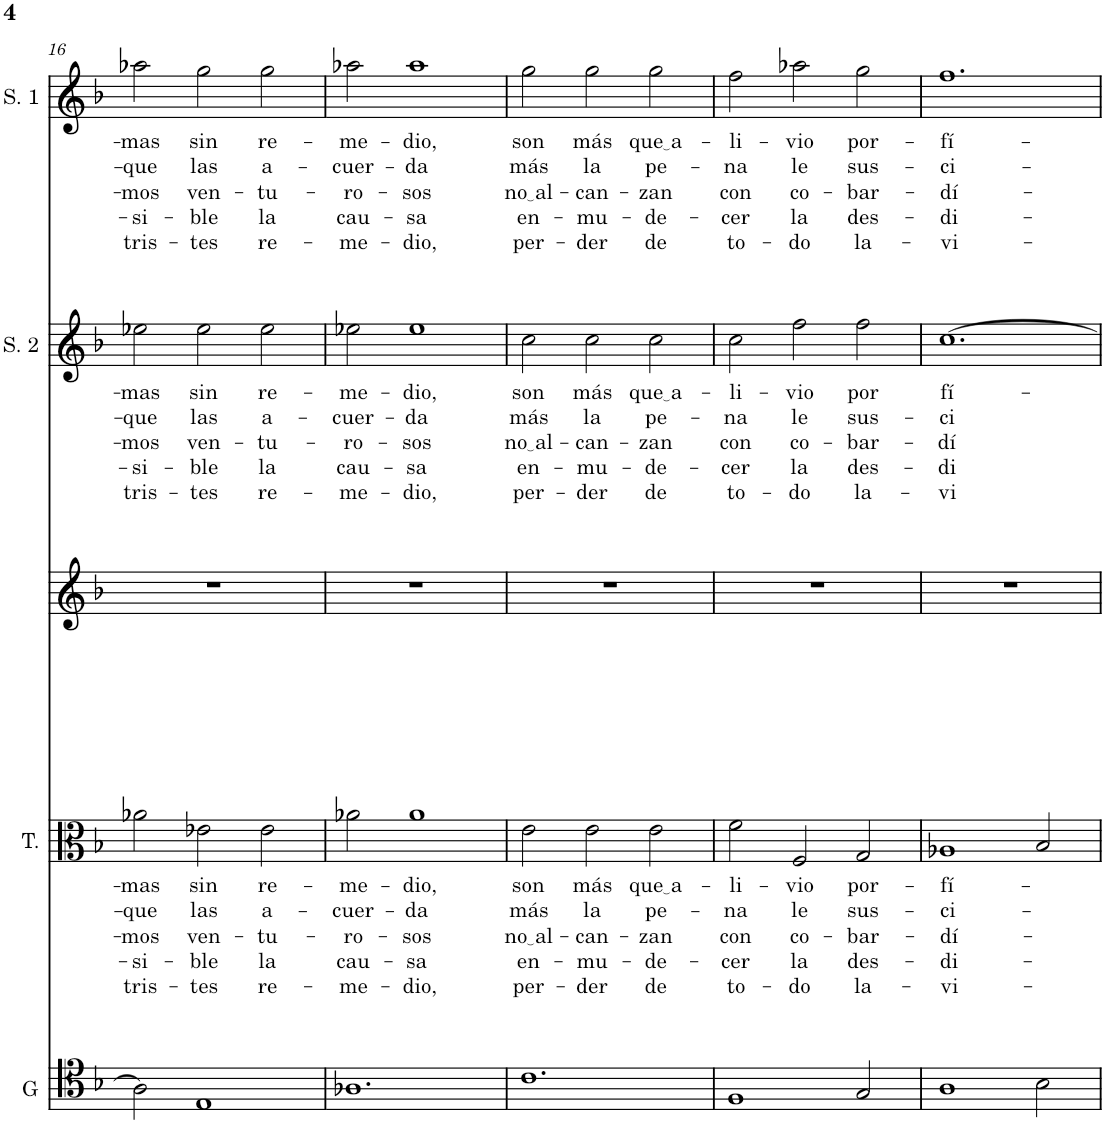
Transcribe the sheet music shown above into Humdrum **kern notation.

**kern	**kern	**text	**text	**text	**text	**text	**kern	**kern	**text	**text	**text	**text	**text	**kern	**text	**text	**text	**text	**text
*part5	*part4	*part4	*part4	*part4	*part4	*part4	*part3	*part2	*part2	*part2	*part2	*part2	*part2	*part1	*part1	*part1	*part1	*part1	*part1
*staff5	*staff4	*staff4	*staff4	*staff4	*staff4	*staff4	*staff3	*staff2	*staff2	*staff2	*staff2	*staff2	*staff2	*staff1	*staff1	*staff1	*staff1	*staff1	*staff1
*I"Guión	*I"Tenor	*	*	*	*	*	*I"A. Bu.	*I"Soprano 2	*	*	*	*	*	*I"Soprano 1	*	*	*	*	*
*I'G	*I'T.	*	*	*	*	*	*	*I'S. 2	*	*	*	*	*	*I'S. 1	*	*	*	*	*
!!LO:PB:g=z
*clefC4	*clefC3	*	*	*	*	*	*clefG2	*clefG2	*	*	*	*	*	*clefG2	*	*	*	*	*
*k[b-]	*k[b-]	*	*	*	*	*	*k[b-]	*k[b-]	*	*	*	*	*	*k[b-]	*	*	*	*	*
*M3/2	*M3/2	*	*	*	*	*	*M3/2	*M3/2	*	*	*	*	*	*M3/2	*	*	*	*	*
=16	=16	=16	=16	=16	=16	=16	=16	=16	=16	=16	=16	=16	=16	=16	=16	=16	=16	=16	=16
!	!	!LO:LY:b	!LO:LY:b	!LO:LY:b	!LO:LY:b	!LO:LY:b	!	!	!LO:LY:b	!LO:LY:b	!LO:LY:b	!LO:LY:b	!LO:LY:b	!	!LO:LY:b	!LO:LY:b	!LO:LY:b	!LO:LY:b	!LO:LY:b
2A-\]	2a-X\	-mas	-que	-mos	-si-	tris-	1.r	2ee-X\	-mas	-que	-mos	-si-	tris-	2aa-X\	-mas	-que	-mos	-si-	tris-
!	!	!LO:LY:b	!LO:LY:b	!LO:LY:b	!LO:LY:b	!LO:LY:b	!	!	!LO:LY:b	!LO:LY:b	!LO:LY:b	!LO:LY:b	!LO:LY:b	!	!LO:LY:b	!LO:LY:b	!LO:LY:b	!LO:LY:b	!LO:LY:b
1E	2e-X\	sin	las	ven-	-ble	-tes	.	2ee-\	sin	las	ven-	-ble	-tes	2gg\	sin	las	ven-	-ble	-tes
!	!	!LO:LY:b	!LO:LY:b	!LO:LY:b	!LO:LY:b	!LO:LY:b	!	!	!LO:LY:b	!LO:LY:b	!LO:LY:b	!LO:LY:b	!LO:LY:b	!	!LO:LY:b	!LO:LY:b	!LO:LY:b	!LO:LY:b	!LO:LY:b
.	2e-\	re-	a-	-tu-	la	re-	.	2ee-\	re-	a-	-tu-	la	re-	2gg\	re-	a-	-tu-	la	re-
=17	=17	=17	=17	=17	=17	=17	=17	=17	=17	=17	=17	=17	=17	=17	=17	=17	=17	=17	=17
!	!	!LO:LY:b	!LO:LY:b	!LO:LY:b	!LO:LY:b	!LO:LY:b	!	!	!LO:LY:b	!LO:LY:b	!LO:LY:b	!LO:LY:b	!LO:LY:b	!	!LO:LY:b	!LO:LY:b	!LO:LY:b	!LO:LY:b	!LO:LY:b
1.A-X	2a-X\	-me-	-cuer-	-ro-	cau-	-me-	1.r	2ee-X\	-me-	-cuer-	-ro-	cau-	-me-	2aa-X\	-me-	-cuer-	-ro-	cau-	-me-
!	!	!LO:LY:b	!LO:LY:b	!LO:LY:b	!LO:LY:b	!LO:LY:b	!	!	!LO:LY:b	!LO:LY:b	!LO:LY:b	!LO:LY:b	!LO:LY:b	!	!LO:LY:b	!LO:LY:b	!LO:LY:b	!LO:LY:b	!LO:LY:b
.	1a-	-dio,	-da	-sos	-sa	-dio,	.	1ee-	-dio,	-da	-sos	-sa	-dio,	1aa-	-dio,	-da	-sos	-sa	-dio,
=18	=18	=18	=18	=18	=18	=18	=18	=18	=18	=18	=18	=18	=18	=18	=18	=18	=18	=18	=18
!	!	!LO:LY:b	!LO:LY:b	!LO:LY:b	!LO:LY:b	!LO:LY:b	!	!	!LO:LY:b	!LO:LY:b	!LO:LY:b	!LO:LY:b	!LO:LY:b	!	!LO:LY:b	!LO:LY:b	!LO:LY:b	!LO:LY:b	!LO:LY:b
1.c	2e\	son	más	no al	en-	per-	1.r	2cc\	son	más	no al	en-	per-	2gg\	son	más	no al	en-	per-
!	!	!LO:LY:b	!LO:LY:b	!LO:LY:b	!LO:LY:b	!LO:LY:b	!	!	!LO:LY:b	!LO:LY:b	!LO:LY:b	!LO:LY:b	!LO:LY:b	!	!LO:LY:b	!LO:LY:b	!LO:LY:b	!LO:LY:b	!LO:LY:b
.	2e\	más	la	-can-	-mu-	-der	.	2cc\	más	la	-can-	-mu-	-der	2gg\	más	la	-can-	-mu-	-der
!	!	!LO:LY:b	!LO:LY:b	!LO:LY:b	!LO:LY:b	!LO:LY:b	!	!	!LO:LY:b	!LO:LY:b	!LO:LY:b	!LO:LY:b	!LO:LY:b	!	!LO:LY:b	!LO:LY:b	!LO:LY:b	!LO:LY:b	!LO:LY:b
.	2e\	que a	pe-	-zan	-de-	de	.	2cc\	que a	pe-	-zan	-de-	de	2gg\	que a	pe-	-zan	-de-	de
=19	=19	=19	=19	=19	=19	=19	=19	=19	=19	=19	=19	=19	=19	=19	=19	=19	=19	=19	=19
!	!	!LO:LY:b	!LO:LY:b	!LO:LY:b	!LO:LY:b	!LO:LY:b	!	!	!LO:LY:b	!LO:LY:b	!LO:LY:b	!LO:LY:b	!LO:LY:b	!	!LO:LY:b	!LO:LY:b	!LO:LY:b	!LO:LY:b	!LO:LY:b
1F	2f\	-li-	-na	con	-cer	to-	1.r	2cc\	-li-	-na	con	-cer	to-	2ff\	-li-	-na	con	-cer	to-
!	!	!LO:LY:b	!LO:LY:b	!LO:LY:b	!LO:LY:b	!LO:LY:b	!	!	!LO:LY:b	!LO:LY:b	!LO:LY:b	!LO:LY:b	!LO:LY:b	!	!LO:LY:b	!LO:LY:b	!LO:LY:b	!LO:LY:b	!LO:LY:b
.	2F/	-vio	le	co-	la	-do	.	2ff\	-vio	le	co-	la	-do	2aa-X\	-vio	le	co-	la	-do
!	!	!LO:LY:b	!LO:LY:b	!LO:LY:b	!LO:LY:b	!LO:LY:b	!	!	!LO:LY:b	!LO:LY:b	!LO:LY:b	!LO:LY:b	!LO:LY:b	!	!LO:LY:b	!LO:LY:b	!LO:LY:b	!LO:LY:b	!LO:LY:b
2G/	2G/	por-	sus-	-bar-	des-	la-	.	2ff\	por	sus-	-bar-	des-	la-	2gg\	por-	sus-	-bar-	des-	la-
=20	=20	=20	=20	=20	=20	=20	=20	=20	=20	=20	=20	=20	=20	=20	=20	=20	=20	=20	=20
!	!	!LO:LY:b	!LO:LY:b	!LO:LY:b	!LO:LY:b	!LO:LY:b	!	!	!LO:LY:b	!LO:LY:b	!LO:LY:b	!LO:LY:b	!LO:LY:b	!	!LO:LY:b	!LO:LY:b	!LO:LY:b	!LO:LY:b	!LO:LY:b
1A	1A-X	-fí-	-ci-	-dí-	-di-	-vi-	1.r	[1.cc	fí-	-ci	-dí	-di	-vi	1.ff	-fí-	-ci-	-dí-	-di-	-vi-
2B-\	2B-/	.	.	.	.	.	.	.	.	.	.	.	.	.	.	.	.	.	.
=	=	=	=	=	=	=	=	=	=	=	=	=	=	=	=	=	=	=	=
*-	*-	*-	*-	*-	*-	*-	*-	*-	*-	*-	*-	*-	*-	*-	*-	*-	*-	*-	*-
